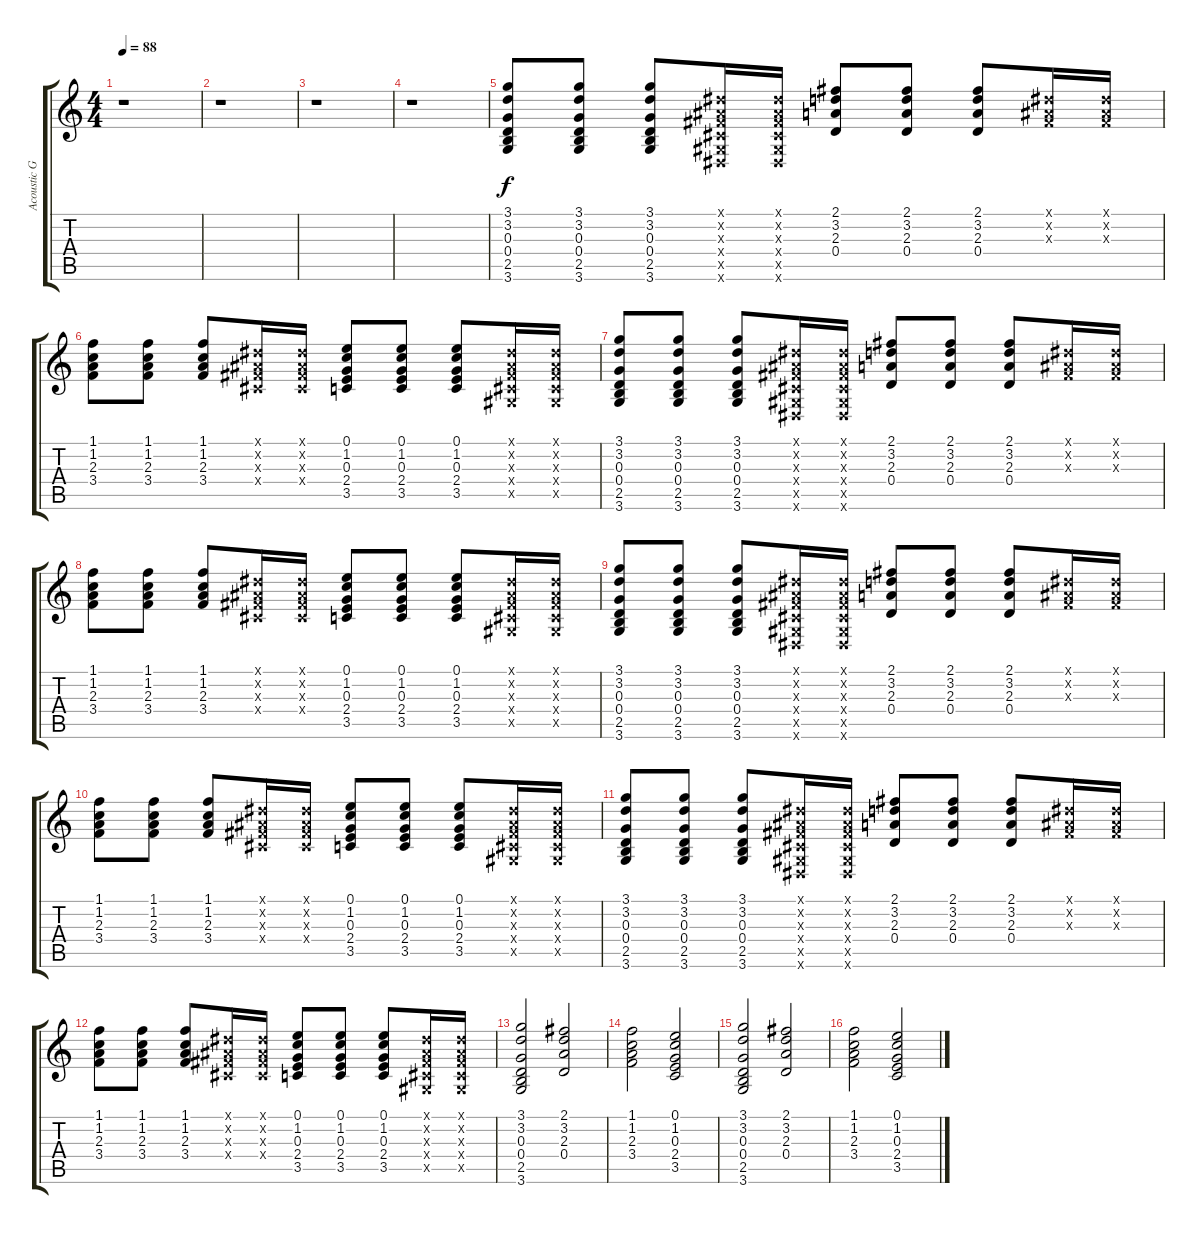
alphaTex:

\track ("Acoustic Guitar 2" "Acoustic G") {instrument acousticguitarsteel}
\staff {score tabs}
\tuning (E4 B3 G3 D3 A2 E2) {hide}
\ts (4 4)
\tempo 88
\clef g2
\ks c
r.1{dy f} |
r.1 |
r.1 |
r.1 |
(3.1 3.2 0.3 0.4 2.5 3.6).8 (3.1 3.2 0.3 0.4 2.5 3.6).8 (3.1 3.2 0.3 0.4 2.5 3.6).8 (-1.1{x} -1.2{x} -1.3{x} -1.4{x} -1.5{x} -1.6{x}).16 (-1.1{x} -1.2{x} -1.3{x} -1.4{x} -1.5{x} -1.6{x}).16 (2.1 3.2 2.3 0.4).8 (2.1 3.2 2.3 0.4).8 (2.1 3.2 2.3 0.4).8 (-1.1{x} -1.2{x} -1.3{x}).16 (-1.1{x} -1.2{x} -1.3{x}).16 |
(1.1 1.2 2.3 3.4).8 (1.1 1.2 2.3 3.4).8 (1.1 1.2 2.3 3.4).8 (-1.1{x} -1.2{x} -1.3{x} -1.4{x}).16 (-1.1{x} -1.2{x} -1.3{x} -1.4{x}).16 (0.1 1.2 0.3 2.4 3.5).8 (0.1 1.2 0.3 2.4 3.5).8 (0.1 1.2 0.3 2.4 3.5).8 (-1.1{x} -1.2{x} -1.3{x} -1.4{x} -1.5{x}).16 (-1.1{x} -1.2{x} -1.3{x} -1.4{x} -1.5{x}).16 |
(3.1 3.2 0.3 0.4 2.5 3.6).8 (3.1 3.2 0.3 0.4 2.5 3.6).8 (3.1 3.2 0.3 0.4 2.5 3.6).8 (-1.1{x} -1.2{x} -1.3{x} -1.4{x} -1.5{x} -1.6{x}).16 (-1.1{x} -1.2{x} -1.3{x} -1.4{x} -1.5{x} -1.6{x}).16 (2.1 3.2 2.3 0.4).8 (2.1 3.2 2.3 0.4).8 (2.1 3.2 2.3 0.4).8 (-1.1{x} -1.2{x} -1.3{x}).16 (-1.1{x} -1.2{x} -1.3{x}).16 |
(1.1 1.2 2.3 3.4).8 (1.1 1.2 2.3 3.4).8 (1.1 1.2 2.3 3.4).8 (-1.1{x} -1.2{x} -1.3{x} -1.4{x}).16 (-1.1{x} -1.2{x} -1.3{x} -1.4{x}).16 (0.1 1.2 0.3 2.4 3.5).8 (0.1 1.2 0.3 2.4 3.5).8 (0.1 1.2 0.3 2.4 3.5).8 (-1.1{x} -1.2{x} -1.3{x} -1.4{x} -1.5{x}).16 (-1.1{x} -1.2{x} -1.3{x} -1.4{x} -1.5{x}).16 |
(3.1 3.2 0.3 0.4 2.5 3.6).8 (3.1 3.2 0.3 0.4 2.5 3.6).8 (3.1 3.2 0.3 0.4 2.5 3.6).8 (-1.1{x} -1.2{x} -1.3{x} -1.4{x} -1.5{x} -1.6{x}).16 (-1.1{x} -1.2{x} -1.3{x} -1.4{x} -1.5{x} -1.6{x}).16 (2.1 3.2 2.3 0.4).8 (2.1 3.2 2.3 0.4).8 (2.1 3.2 2.3 0.4).8 (-1.1{x} -1.2{x} -1.3{x}).16 (-1.1{x} -1.2{x} -1.3{x}).16 |
(1.1 1.2 2.3 3.4).8 (1.1 1.2 2.3 3.4).8 (1.1 1.2 2.3 3.4).8 (-1.1{x} -1.2{x} -1.3{x} -1.4{x}).16 (-1.1{x} -1.2{x} -1.3{x} -1.4{x}).16 (0.1 1.2 0.3 2.4 3.5).8 (0.1 1.2 0.3 2.4 3.5).8 (0.1 1.2 0.3 2.4 3.5).8 (-1.1{x} -1.2{x} -1.3{x} -1.4{x} -1.5{x}).16 (-1.1{x} -1.2{x} -1.3{x} -1.4{x} -1.5{x}).16 |
(3.1 3.2 0.3 0.4 2.5 3.6).8 (3.1 3.2 0.3 0.4 2.5 3.6).8 (3.1 3.2 0.3 0.4 2.5 3.6).8 (-1.1{x} -1.2{x} -1.3{x} -1.4{x} -1.5{x} -1.6{x}).16 (-1.1{x} -1.2{x} -1.3{x} -1.4{x} -1.5{x} -1.6{x}).16 (2.1 3.2 2.3 0.4).8 (2.1 3.2 2.3 0.4).8 (2.1 3.2 2.3 0.4).8 (-1.1{x} -1.2{x} -1.3{x}).16 (-1.1{x} -1.2{x} -1.3{x}).16 |
(1.1 1.2 2.3 3.4).8 (1.1 1.2 2.3 3.4).8 (1.1 1.2 2.3 3.4).8 (-1.1{x} -1.2{x} -1.3{x} -1.4{x}).16 (-1.1{x} -1.2{x} -1.3{x} -1.4{x}).16 (0.1 1.2 0.3 2.4 3.5).8 (0.1 1.2 0.3 2.4 3.5).8 (0.1 1.2 0.3 2.4 3.5).8 (-1.1{x} -1.2{x} -1.3{x} -1.4{x} -1.5{x}).16 (-1.1{x} -1.2{x} -1.3{x} -1.4{x} -1.5{x}).16 |
(3.1 3.2 0.3 0.4 2.5 3.6).2 (2.1 3.2 2.3 0.4).2 |
(1.1 1.2 2.3 3.4).2 (0.1 1.2 0.3 2.4 3.5).2 |
(3.1 3.2 0.3 0.4 2.5 3.6).2 (2.1 3.2 2.3 0.4).2 |
(1.1 1.2 2.3 3.4).2 (0.1 1.2 0.3 2.4 3.5).2
